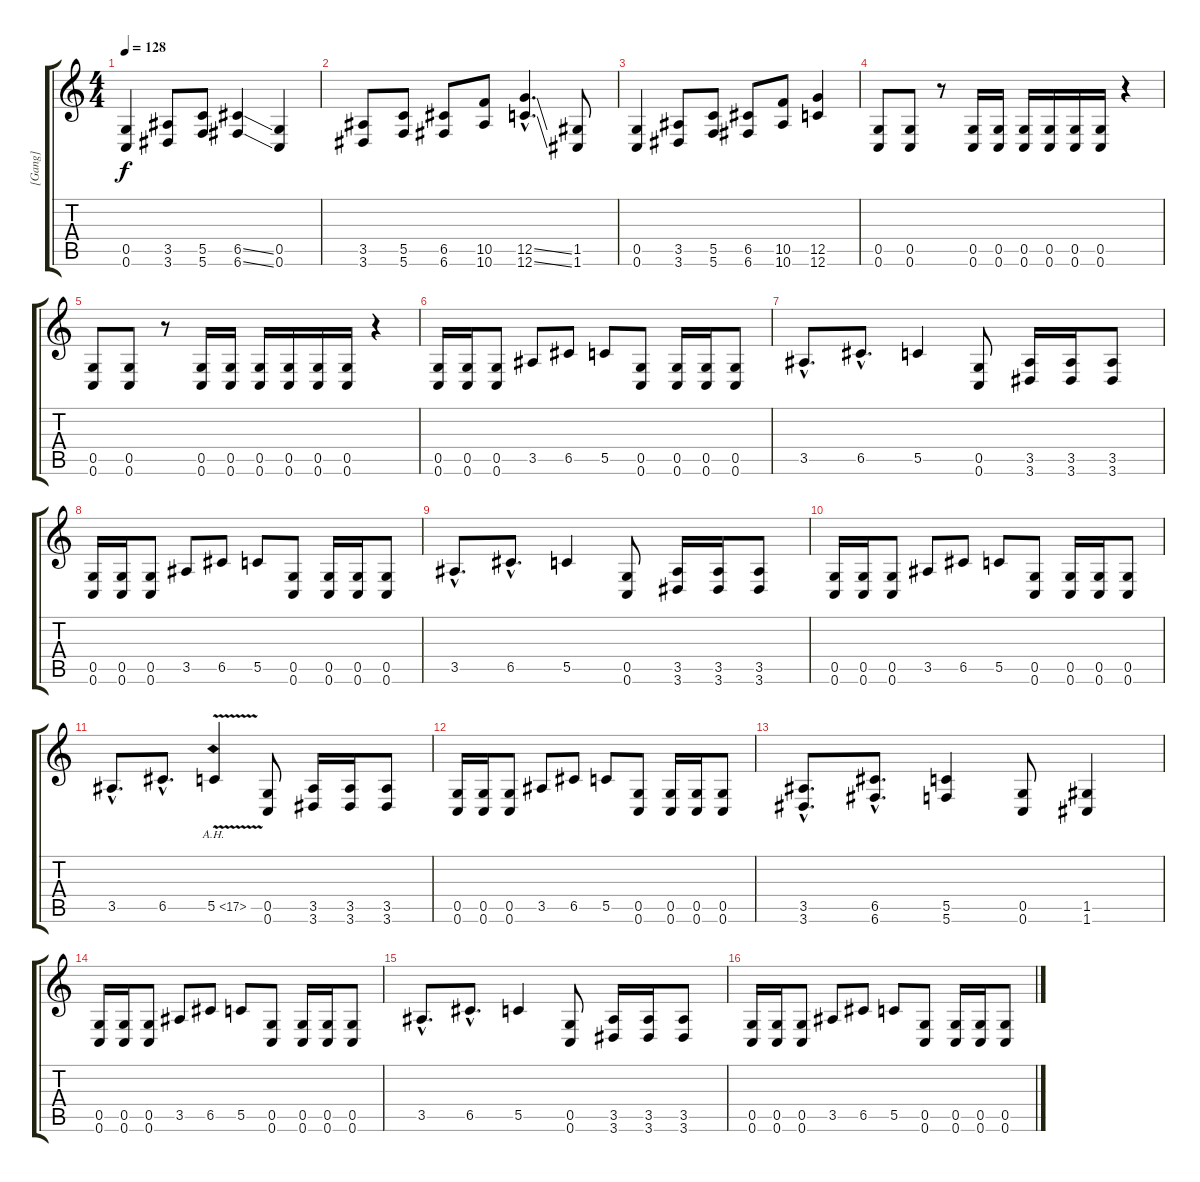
\track ("[Gang]" "[Gang]") {instrument distortionguitar}
\staff {score tabs}
\tuning (D4 A3 F3 C3 G2 C2) {hide}
\ts (4 4)
\tempo 128
\clef g2
\ks c
(0.5 0.6).4{dy f} (3.5 3.6).8 (5.5 5.6).8 (6.5{ss} 6.6{ss}).4 (0.5 0.6).4 |
(3.5 3.6).8 (5.5 5.6).8 (6.5 6.6).8 (10.5 10.6).8 (12.5{ss hac} 12.6{ss hac}).4{d} (1.5 1.6).8 |
(0.5 0.6).4 (3.5 3.6).8 (5.5 5.6).8 (6.5 6.6).8 (10.5 10.6).8 (12.5 12.6).4 |
(0.5 0.6).8 (0.5 0.6).8 r.8 (0.5 0.6).16 (0.5 0.6).16 (0.5 0.6).16 (0.5 0.6).16 (0.5 0.6).16 (0.5 0.6).16 r.4 |
(0.5 0.6).8 (0.5 0.6).8 r.8 (0.5 0.6).16 (0.5 0.6).16 (0.5 0.6).16 (0.5 0.6).16 (0.5 0.6).16 (0.5 0.6).16 r.4 |
(0.5 0.6).16 (0.5 0.6).16 (0.5 0.6).8 3.5.8 6.5.8 5.5.8 (0.5 0.6).8 (0.5 0.6).16 (0.5 0.6).16 (0.5 0.6).8 |
3.5{hac}.8{d} 6.5{hac}.8{d} 5.5.4 (0.5 0.6).8 (3.5 3.6).16 (3.5 3.6).16 (3.5 3.6).8 |
(0.5 0.6).16 (0.5 0.6).16 (0.5 0.6).8 3.5.8 6.5.8 5.5.8 (0.5 0.6).8 (0.5 0.6).16 (0.5 0.6).16 (0.5 0.6).8 |
3.5{hac}.8{d} 6.5{hac}.8{d} 5.5.4 (0.5 0.6).8 (3.5 3.6).16 (3.5 3.6).16 (3.5 3.6).8 |
(0.5 0.6).16 (0.5 0.6).16 (0.5 0.6).8 3.5.8 6.5.8 5.5.8 (0.5 0.6).8 (0.5 0.6).16 (0.5 0.6).16 (0.5 0.6).8 |
3.5{hac}.8{d} 6.5{hac}.8{d} 5.5{ah 12 v}.4{instrument guitarharmonics} (0.5 0.6).8{instrument distortionguitar} (3.5 3.6).16 (3.5 3.6).16 (3.5 3.6).8 |
(0.5 0.6).16 (0.5 0.6).16 (0.5 0.6).8 3.5.8 6.5.8 5.5.8 (0.5 0.6).8 (0.5 0.6).16 (0.5 0.6).16 (0.5 0.6).8 |
(3.5{hac} 3.6{hac}).8{d} (6.5{hac} 6.6{hac}).8{d} (5.5 5.6).4 (0.5 0.6).8 (1.5 1.6).4 |
(0.5 0.6).16 (0.5 0.6).16 (0.5 0.6).8 3.5.8 6.5.8 5.5.8 (0.5 0.6).8 (0.5 0.6).16 (0.5 0.6).16 (0.5 0.6).8 |
3.5{hac}.8{d} 6.5{hac}.8{d} 5.5.4 (0.5 0.6).8 (3.5 3.6).16 (3.5 3.6).16 (3.5 3.6).8 |
(0.5 0.6).16 (0.5 0.6).16 (0.5 0.6).8 3.5.8 6.5.8 5.5.8 (0.5 0.6).8 (0.5 0.6).16 (0.5 0.6).16 (0.5 0.6).8
